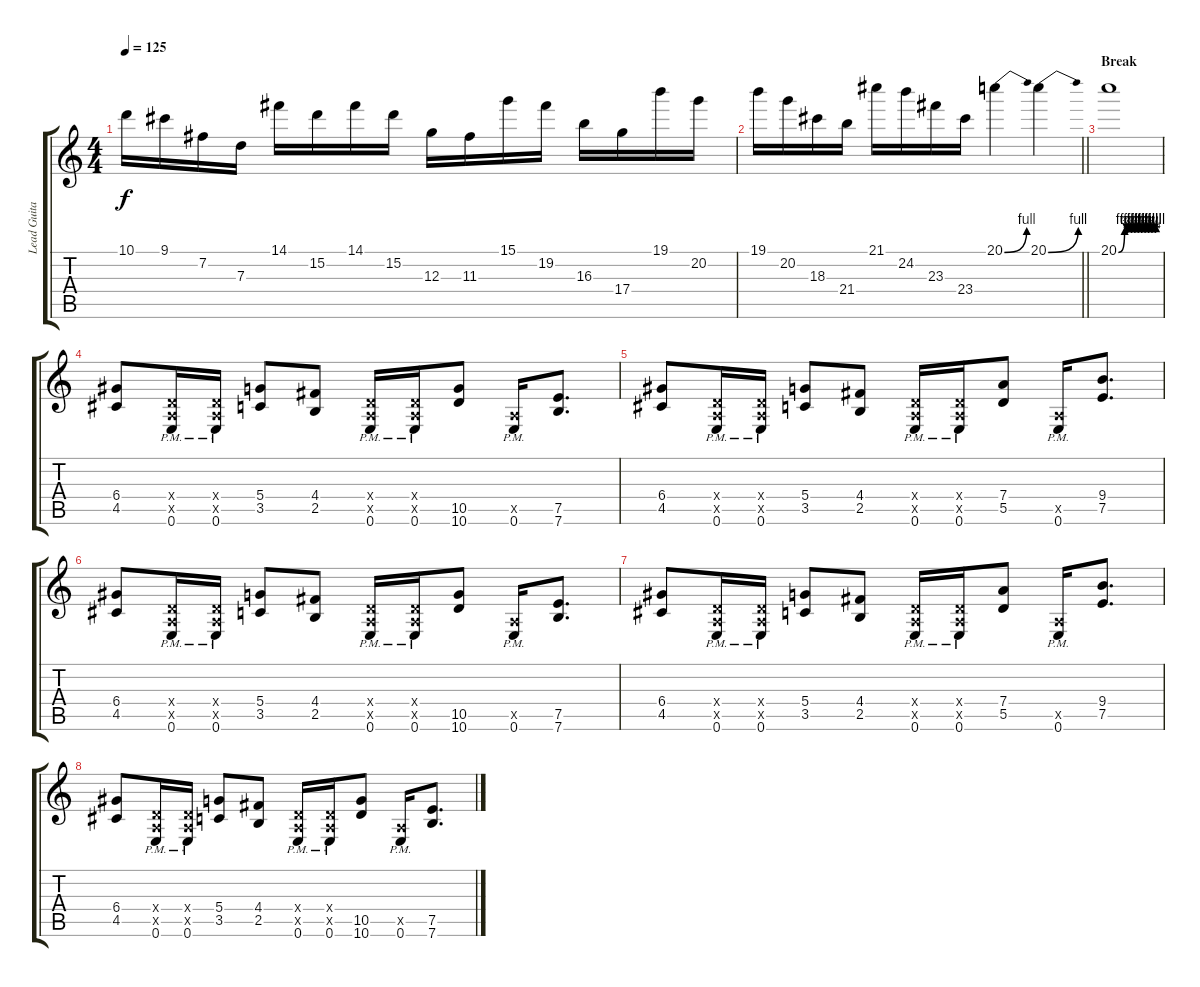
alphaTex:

\track ("Lead Guitar [Chris Broderick]" "Lead Guita") {instrument distortionguitar}
\staff {score tabs}
\tuning (E4 B3 G3 D3 A2 E2) {hide}
\ts (4 4)
\tempo 125
\clef g2
\ks c
10.1.16{dy f} 9.1.16 7.2.16 7.3.16 14.1.16 15.2.16 14.1.16 15.2.16 12.3.16 11.3.16 15.1.16 19.2.16 16.3.16 17.4.16 19.1.16 20.2.16 |
\barLineRight lightlight
19.1.16 20.2.16 18.3.16 21.4.16 21.1.16 24.2.16 23.3.16 23.4.16 20.1{be (bend 0 0 60 4)}.4 20.1{be (bend 0 0 60 4)}.4 |
\section ("" "Break")
20.1{be (custom 0 0 9 4 12 3 15 4 18 3 20 4 23 3 25 4 28 3 30 4 33 3 35 4 38 3 40 4 43 3 45 4 48 3 50 4 53 3 55 4 60 4)}.1{balance 16} |
(6.4 4.5).8 (0.4{x} 0.5{x} 0.6{pm}).16 (0.4{x} 0.5{x} 0.6{pm}).16 (5.4 3.5).8 (4.4 2.5).8 (0.4{x} 0.5{x} 0.6{pm}).16 (0.4{x} 0.5{x} 0.6{pm}).16 (10.5 10.6).8 (0.5{x} 0.6{pm}).16 (7.5 7.6).8{d} |
(6.4 4.5).8 (0.4{x} 0.5{x} 0.6{pm}).16 (0.4{x} 0.5{x} 0.6{pm}).16 (5.4 3.5).8 (4.4 2.5).8 (0.4{x} 0.5{x} 0.6{pm}).16 (0.4{x} 0.5{x} 0.6{pm}).16 (7.4 5.5).8 (0.5{x} 0.6{pm}).16 (9.4 7.5).8{d} |
(6.4 4.5).8 (0.4{x} 0.5{x} 0.6{pm}).16 (0.4{x} 0.5{x} 0.6{pm}).16 (5.4 3.5).8 (4.4 2.5).8 (0.4{x} 0.5{x} 0.6{pm}).16 (0.4{x} 0.5{x} 0.6{pm}).16 (10.5 10.6).8 (0.5{x} 0.6{pm}).16 (7.5 7.6).8{d} |
(6.4 4.5).8 (0.4{x} 0.5{x} 0.6{pm}).16 (0.4{x} 0.5{x} 0.6{pm}).16 (5.4 3.5).8 (4.4 2.5).8 (0.4{x} 0.5{x} 0.6{pm}).16 (0.4{x} 0.5{x} 0.6{pm}).16 (7.4 5.5).8 (0.5{x} 0.6{pm}).16 (9.4 7.5).8{d} |
(6.4 4.5).8 (0.4{x} 0.5{x} 0.6{pm}).16 (0.4{x} 0.5{x} 0.6{pm}).16 (5.4 3.5).8 (4.4 2.5).8 (0.4{x} 0.5{x} 0.6{pm}).16 (0.4{x} 0.5{x} 0.6{pm}).16 (10.5 10.6).8 (0.5{x} 0.6{pm}).16 (7.5 7.6).8{d}
